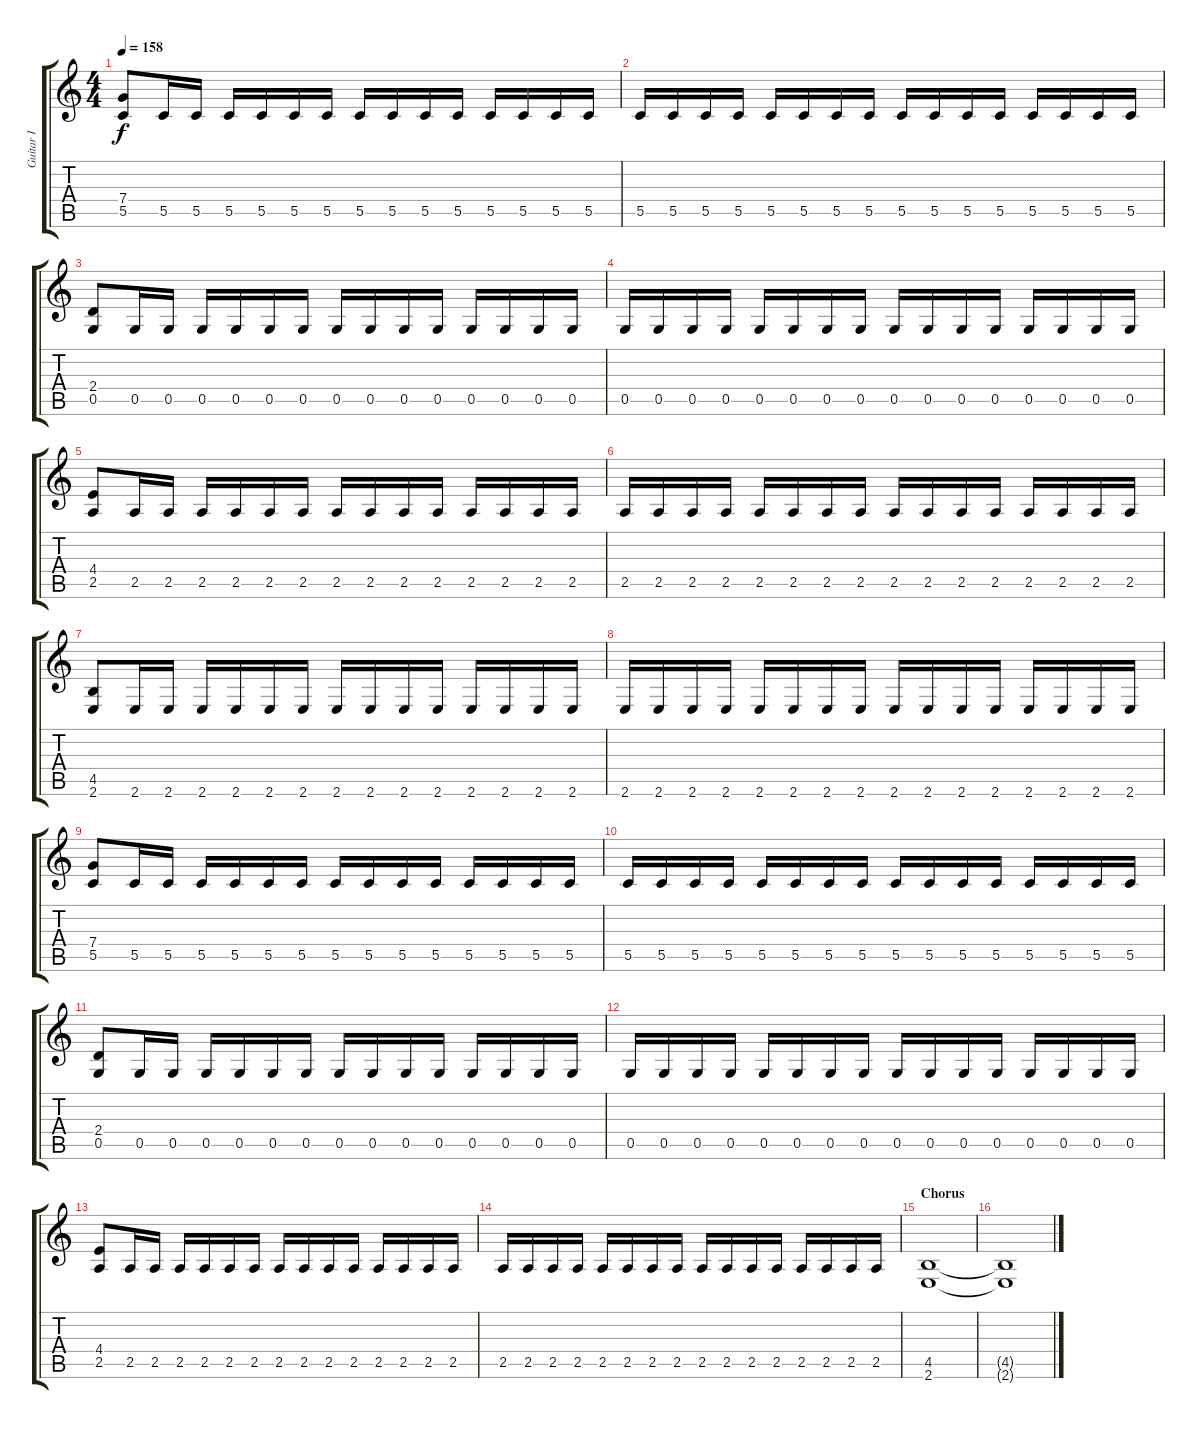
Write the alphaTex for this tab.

\track ("Guitar I" "Guitar I") {instrument distortionguitar}
\staff {score tabs}
\tuning (D4 A3 F3 C3 G2 D2) {hide}
\ts (4 4)
\tempo 158
\clef g2
\ks c
(7.4 5.5).8{dy f} 5.5.16 5.5.16 5.5.16 5.5.16 5.5.16 5.5.16 5.5.16 5.5.16 5.5.16 5.5.16 5.5.16 5.5.16 5.5.16 5.5.16 |
5.5.16 5.5.16 5.5.16 5.5.16 5.5.16 5.5.16 5.5.16 5.5.16 5.5.16 5.5.16 5.5.16 5.5.16 5.5.16 5.5.16 5.5.16 5.5.16 |
(2.4 0.5).8 0.5.16 0.5.16 0.5.16 0.5.16 0.5.16 0.5.16 0.5.16 0.5.16 0.5.16 0.5.16 0.5.16 0.5.16 0.5.16 0.5.16 |
0.5.16 0.5.16 0.5.16 0.5.16 0.5.16 0.5.16 0.5.16 0.5.16 0.5.16 0.5.16 0.5.16 0.5.16 0.5.16 0.5.16 0.5.16 0.5.16 |
(4.4 2.5).8 2.5.16 2.5.16 2.5.16 2.5.16 2.5.16 2.5.16 2.5.16 2.5.16 2.5.16 2.5.16 2.5.16 2.5.16 2.5.16 2.5.16 |
2.5.16 2.5.16 2.5.16 2.5.16 2.5.16 2.5.16 2.5.16 2.5.16 2.5.16 2.5.16 2.5.16 2.5.16 2.5.16 2.5.16 2.5.16 2.5.16 |
(4.5 2.6).8 2.6.16 2.6.16 2.6.16 2.6.16 2.6.16 2.6.16 2.6.16 2.6.16 2.6.16 2.6.16 2.6.16 2.6.16 2.6.16 2.6.16 |
2.6.16 2.6.16 2.6.16 2.6.16 2.6.16 2.6.16 2.6.16 2.6.16 2.6.16 2.6.16 2.6.16 2.6.16 2.6.16 2.6.16 2.6.16 2.6.16 |
(7.4 5.5).8 5.5.16 5.5.16 5.5.16 5.5.16 5.5.16 5.5.16 5.5.16 5.5.16 5.5.16 5.5.16 5.5.16 5.5.16 5.5.16 5.5.16 |
5.5.16 5.5.16 5.5.16 5.5.16 5.5.16 5.5.16 5.5.16 5.5.16 5.5.16 5.5.16 5.5.16 5.5.16 5.5.16 5.5.16 5.5.16 5.5.16 |
(2.4 0.5).8 0.5.16 0.5.16 0.5.16 0.5.16 0.5.16 0.5.16 0.5.16 0.5.16 0.5.16 0.5.16 0.5.16 0.5.16 0.5.16 0.5.16 |
0.5.16 0.5.16 0.5.16 0.5.16 0.5.16 0.5.16 0.5.16 0.5.16 0.5.16 0.5.16 0.5.16 0.5.16 0.5.16 0.5.16 0.5.16 0.5.16 |
(4.4 2.5).8 2.5.16 2.5.16 2.5.16 2.5.16 2.5.16 2.5.16 2.5.16 2.5.16 2.5.16 2.5.16 2.5.16 2.5.16 2.5.16 2.5.16 |
2.5.16 2.5.16 2.5.16 2.5.16 2.5.16 2.5.16 2.5.16 2.5.16 2.5.16 2.5.16 2.5.16 2.5.16 2.5.16 2.5.16 2.5.16 2.5.16 |
\section ("" "Chorus")
(4.5 2.6).1 |
(4.5{t} 2.6{t}).1
